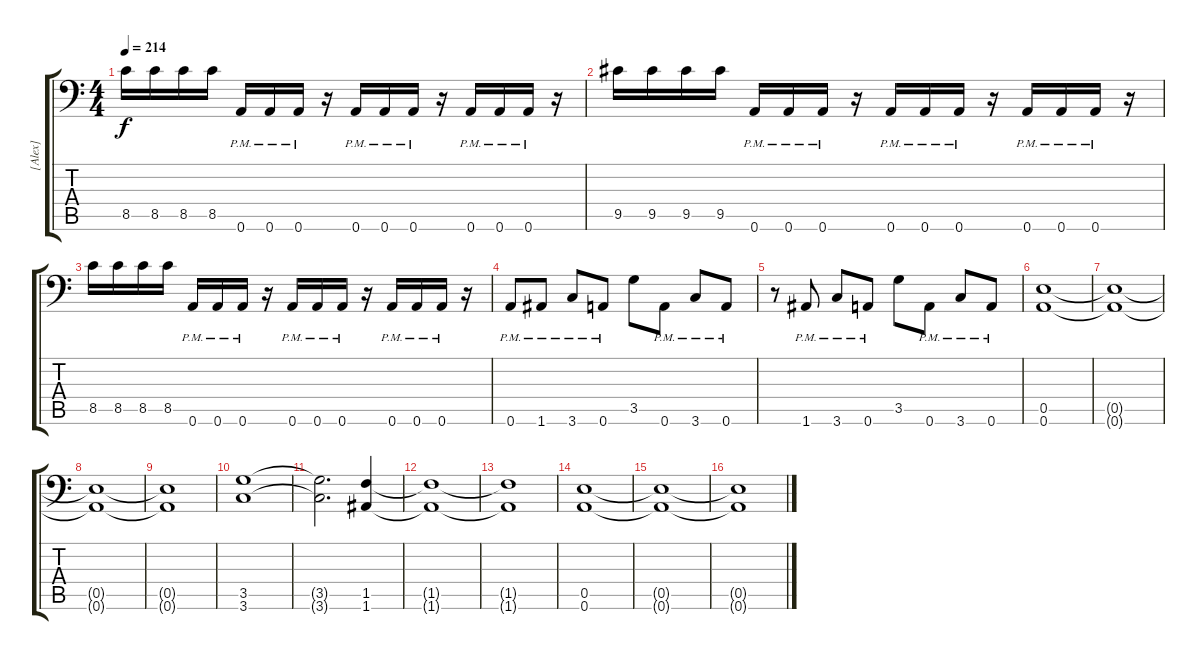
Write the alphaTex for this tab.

\track ("[Alex]" "[Alex]") {instrument distortionguitar}
\staff {score tabs}
\tuning (B3 Gb3 D3 A2 E2 A1) {hide}
\ts (4 4)
\tempo 214
\clef f4
\ks c
8.5.16{dy f} 8.5.16 8.5.16 8.5.16 0.6{pm}.16 0.6{pm}.16 0.6{pm}.16 r.16 0.6{pm}.16 0.6{pm}.16 0.6{pm}.16 r.16 0.6{pm}.16 0.6{pm}.16 0.6{pm}.16 r.16 |
9.5.16 9.5.16 9.5.16 9.5.16 0.6{pm}.16 0.6{pm}.16 0.6{pm}.16 r.16 0.6{pm}.16 0.6{pm}.16 0.6{pm}.16 r.16 0.6{pm}.16 0.6{pm}.16 0.6{pm}.16 r.16 |
8.5.16 8.5.16 8.5.16 8.5.16 0.6{pm}.16 0.6{pm}.16 0.6{pm}.16 r.16 0.6{pm}.16 0.6{pm}.16 0.6{pm}.16 r.16 0.6{pm}.16 0.6{pm}.16 0.6{pm}.16 r.16 |
0.6{pm}.8 1.6{pm}.8 3.6{pm}.8 0.6{pm}.8 3.5.8 0.6{pm}.8 3.6{pm}.8 0.6{pm}.8 |
r.8 1.6{pm}.8 3.6{pm}.8 0.6{pm}.8 3.5.8 0.6{pm}.8 3.6{pm}.8 0.6{pm}.8 |
(0.5 0.6).1 |
(0.5{t} 0.6{t}).1 |
(0.5{t} 0.6{t}).1 |
(0.5{t} 0.6{t}).1 |
(3.5 3.6).1 |
(3.5{t} 3.6{t}).2{d} (1.5 1.6).4 |
(1.5{t} 1.6{t}).1 |
(1.5{t} 1.6{t}).1 |
(0.5 0.6).1 |
(0.5{t} 0.6{t}).1 |
(0.5{t} 0.6{t}).1
